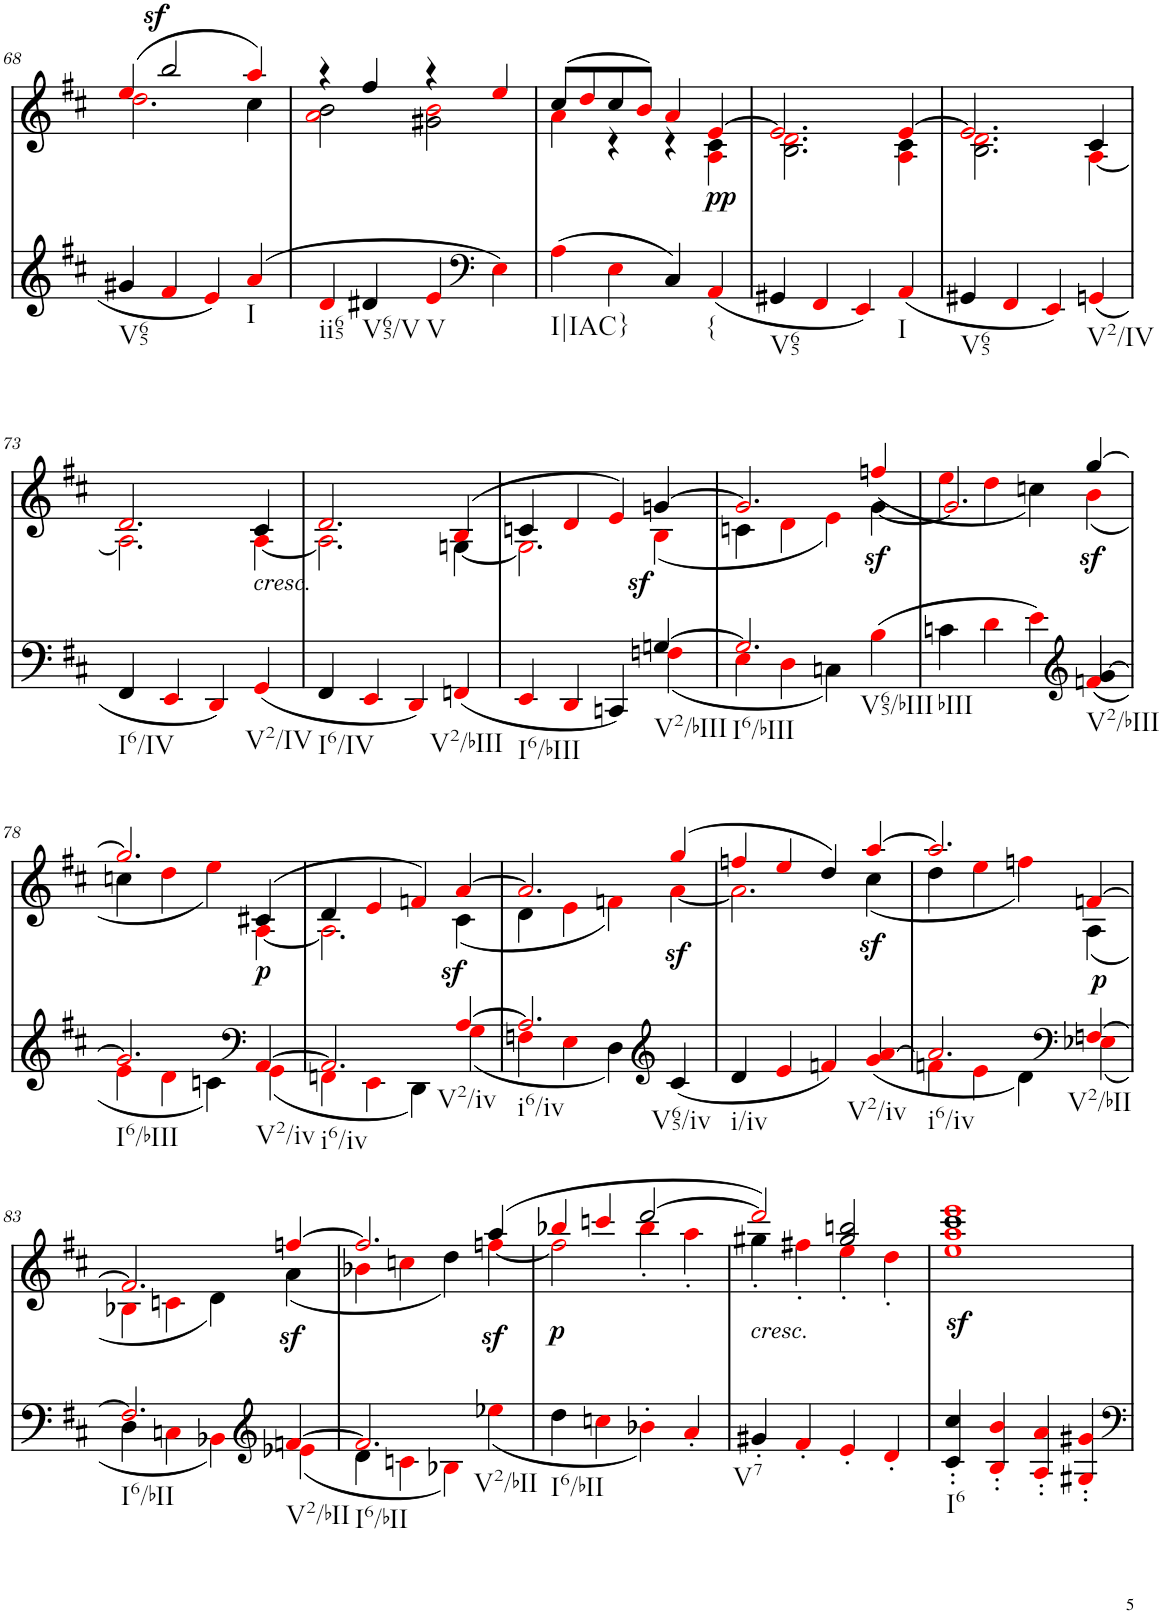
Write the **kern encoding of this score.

**kern	**dynam	**kern	**text	**dynam
*part2	*part2	*part1	*part1	*part1
*staff2	*staff2	*staff1	*staff1	*staff1
*I"piano	*	*I"piano	*	*
*I'Pno	*	*I'Pno	*	*
!!LO:PB:g=z
*clefG2	*	*clefG2	*	*
*k[f#c#]	*	*k[f#c#]	*	*
*D:	*	*D:	*	*
*M4/4	*	*M4/4	*	*
=68	=68	=68	=68	=68
*	*	*^	*	*
!LO:TX:b:t=V65	!	!	!	!	!
4g#X/	.	(4eei/	2.ddi\	.	.
!	!	!	!	!	!LO:DY:a
4f#i/	.	2bb/	.	.	sf
4ei/	.	.	.	.	.
!LO:TX:b:t=I	!	!	!	!	!
(>4ai/	.	4aai/)	4cc#\	.	.
=69	=69	=69	=69	=69	=69
!LO:TX:b:t=ii65	!	!	!	!	!
4di/	.	4r	2ai\ 2b\	.	.
!LO:TX:b:t=V65/V	!	!	!	!	!
4d#X/	.	4ff#/	.	.	.
!LO:TX:b:t=V	!	!	!	!	!
4ei/	.	4r	2g#X\ 2bi\	.	.
*clefF4	*	*	*	*	*
4Ei\)	.	4eei/	.	.	.
=70	=70	=70	=70	=70	=70
!LO:TX:b:t=I|IAC}	!	!	!	!	!
(4Ai\	.	(8cc#/L	4ai\	.	.
.	.	8ddi/	.	.	.
4Ei\	.	8cc#/	4r	.	.
.	.	8bi/J)	.	.	.
4C#/)	.	4ai/	4r	.	.
!LO:TX:b:t={	!	!	!	!	!
!	!LO:DY:a	!	!	!LO:LY:b	!
(4AAi/	pp	[4ei/	4Ai\ 4c#\	pp	.
=71	=71	=71	=71	=71	=71
!LO:TX:b:t=V65	!	!	!	!	!
4GG#X/	.	2.ei/]	2.B\ 2.di\	.	.
4FF#i/	.	.	.	.	.
4EEi/)	.	.	.	.	.
!LO:TX:b:t=I	!	!	!	!	!
(4AAi/	.	[4ei/	4Ai\ 4c#\	.	.
=72	=72	=72	=72	=72	=72
!LO:TX:b:t=V65	!	!	!	!	!
4GG#X/	.	2.ei/]	2.B\ 2.di\	.	.
4FF#i/	.	.	.	.	.
4EEi/)	.	.	.	.	.
!LO:TX:b:t=V2/IV	!	!	!	!	!
(4GGni/	.	4c#/	[4Ai\	.	.
!!LO:LB:g=z	!!
=73	=73	=73	=73	=73	=73
!LO:TX:b:t=I6/IV	!	!	!	!	!
!	!	!	!	!LO:LY:b	!
4FF#/	.	2.di/	2.Ai\]	<	.
4EEi/	.	.	.	.	.
4DDi/)	.	.	.	.	.
!	!	!LO:TX:b:i:t=cresc.	!	!	!
!LO:TX:b:t=V2/IV	!	!	!	!	!
(4GGi/	.	4c#/	[4Ai\	.	.
=74	=74	=74	=74	=74	=74
!LO:TX:b:t=I6/IV	!	!	!	!	!
4FF#/	.	2.di/	2.Ai\]	.	.
4EEi/	.	.	.	.	.
4DDi/)	.	.	.	.	.
!LO:TX:b:t=V2/bIII	!	!	!	!	!
(4FFni/	.	(4Bi/	[4Gn\	.	.
=75	=75	=75	=75	=75	=75
*^	*	*	*	*	*
!LO:TX:b:t=I6/bIII	!	!	!	!	!	!
2.ryy	4EEi/	.	4cn/	2.Gi\]	.	.
.	4DDi/	.	4di/	.	.	.
.	4CCn/)	.	4ei/)	.	.	.
!LO:TX:b:t=V2/bIII	!	!	!	!	!	!
!	!	!LO:DY:a	!	!	!	!
(4Fni\	[4Gn/	sf	[4gn/	(4Bi\	.	.
=76	=76	=76	=76	=76	=76	=76
!LO:TX:b:t=I6/bIII	!	!	!	!	!	!
2.Gi/]	4Ei\	.	2.gi/]	4cn\	.	.
.	4Di\	.	.	4di\	.	.
.	4Cn\)	.	.	4ei\)	.	.
!LO:TX:b:t=V65/bIII	!	!	!	!	!	!
!	!	!	!	!	!LO:LY:b	!LO:DY:b
(4Bi\	4ryy	.	(4ffni/	[4g\	sf	sf
=77	=77	=77	=77	=77	=77	=77
!LO:TX:b:t=bIII	!	!	!	!	!	!
4cn\	2.ryy	.	2.gi/]	4eei\	.	.
4di\	.	.	.	4ddi\	.	.
4ei\)	.	.	.	4ccn\)	.	.
*clefG2	*	*	*	*	*	*
!LO:TX:b:t=V2/bIII	!	!	!	!	!	!
!	!	!	!	!	!	!LO:DY:b
(<4fni/	[4g/	.	[4gg/	(4bi\	.	sf
!!LO:LB:g=z	!!
=78	=78	=78	=78	=78	=78	=78
!LO:TX:b:t=I6/bIII	!	!	!	!	!	!
2.gi/]	4ei\	.	4ccn\	2.ggi/]	.	.
.	4di\	.	4ddi\	.	.	.
.	4cn\)	.	4eei\)	.	.	.
*clefF4	*	*	*	*	*	*
!LO:TX:b:t=V2/iv	!	!	!	!	!	!
!	!	!LO:DY:a	!	!	!	!
[4AAi/	(4GGi\	p	(4c#X/	[4Ai\	.	.
=79	=79	=79	=79	=79	=79	=79
!LO:TX:b:t=i6/iv	!	!	!	!	!	!
2.AAi/]	4FFni\	.	4d/	2.Ai\]	.	.
.	4EEi\	.	4ei/	.	.	.
.	4DD\)	.	4fni/)	.	.	.
!LO:TX:b:t=V2/iv	!	!	!	!	!	!
!	!	!	!	!	!	!LO:DY:b
[4Ai/	(4Gi\	.	[4ai/	(4c#\	.	sf
=80	=80	=80	=80	=80	=80	=80
!LO:TX:b:t=i6/iv	!	!	!	!	!	!
2.Ai/]	4Fni\	.	2.ai/]	4d\	.	.
.	4Ei\	.	.	4ei\	.	.
.	4D\)	.	.	4fni\)	.	.
*clefG2	*	*	*	*	*	*
!LO:TX:b:t=V65/iv	!	!	!	!	!	!
!	!	!	!	!	!	!LO:DY:b
4ryy	(4c#/	.	(4ggi/	[4ai\	.	sf
=81	=81	=81	=81	=81	=81	=81
!LO:TX:b:t=i/iv	!	!	!	!	!	!
*v	*v	*	*	*	*	*
4d/	.	4ffni/	2.ai\]	.	.
4ei/	.	4eei/	.	.	.
4fni/)	.	4dd/)	.	.	.
!LO:TX:b:t=V2/iv	!	!	!	!	!
!	!	!	!	!	!LO:DY:b
(4gi/ [4ai/	.	[4aai/	(4cc#\	.	sf
=82	=82	=82	=82	=82	=82
*^	*	*	*	*	*
!LO:TX:b:t=i6/iv	!	!	!	!	!	!
2.ai/]	4fni\	.	2.aai/]	4dd\	.	.
.	4ei\	.	.	4eei\	.	.
.	4d\)	.	.	4ffni\)	.	.
*clefF4	*	*	*	*	*	*
!LO:TX:b:t=V2/bII	!	!	!	!	!	!
!	!	!LO:DY:a	!	!	!LO:LY:b	!
[4Fni/	(4E-Xi\	p	[4fni/	(4A\	p	.
!!LO:LB:g=z	!!
=83	=83	=83	=83	=83	=83	=83
!LO:TX:b:t=I6/bII	!	!	!	!	!	!
2.Fi/]	4D\	.	2.fi/]	4B-Xi\	.	.
.	4Cni\	.	.	4cni\	.	.
.	4BB-Xi\)	.	.	4d\)	.	.
*clefG2	*	*	*	*	*	*
!LO:TX:b:t=V2/bII	!	!	!	!	!	!
!	!	!	!	!	!	!LO:DY:b
[4fni/	(4e-Xi\	.	[4ffni/	(4a\	.	sf
=84	=84	=84	=84	=84	=84	=84
!LO:TX:b:t=I6/bII	!	!	!	!	!	!
2.fi/]	4d\	.	2.ffi/]	4b-Xi\	.	.
.	4cni\	.	.	4ccni\	.	.
.	4B-Xi\)	.	.	4dd\)	.	.
!LO:TX:b:t=V2/bII	!	!	!	!	!	!
!	!	!	!	!	!	!LO:DY:b
4ryy	(4ee-Xi\	.	(4aa/	[4ffni\	.	sf
=85	=85	=85	=85	=85	=85	=85
!LO:TX:b:t=I6/bII	!	!	!	!	!	!
!	!	!	!	!	!LO:LY:b	!LO:DY:b
*v	*v	*	*	*	*	*
4dd\	.	4bb-Xi/	2ffi\]	p	p
4ccni\	.	4cccni/	.	.	.
4b-X'i\)	.	[2ddd/	4bb-'i\	.	.
4a'i/	.	.	4aa'i\	.	.
=86	=86	=86	=86	=86	=86
!	!	!LO:TX:b:i:t=cresc.	!	!	!
!LO:TX:b:t=V7	!	!	!	!	!
!	!	!	!	!LO:LY:b	!
4g#X'/	.	2dddi/])	4gg#X'\	<	.
4f#'i/	.	.	4ff#X'i\	.	.
4e'i/	.	2gg#/ 2bbn/	4ee'i\	.	.
4d'i/	.	.	4dd'i\	.	.
=87	=87	=87	=87	=87	=87
!LO:TX:b:t=I6	!	!	!	!	!
*	*	*v	*v	*	*
4c#/' 4cc#/'	.	1eeiz< 1aaiz< 1ccc#z< 1eeeiz<	.	.
4Bi/' 4bi/'	.	.	.	.
4Ai/' 4ai/'	.	.	.	.
4G#Xi/' 4g#Xi/'	.	.	.	.
=	=	=	=	=
*-	*-	*-	*-	*-
